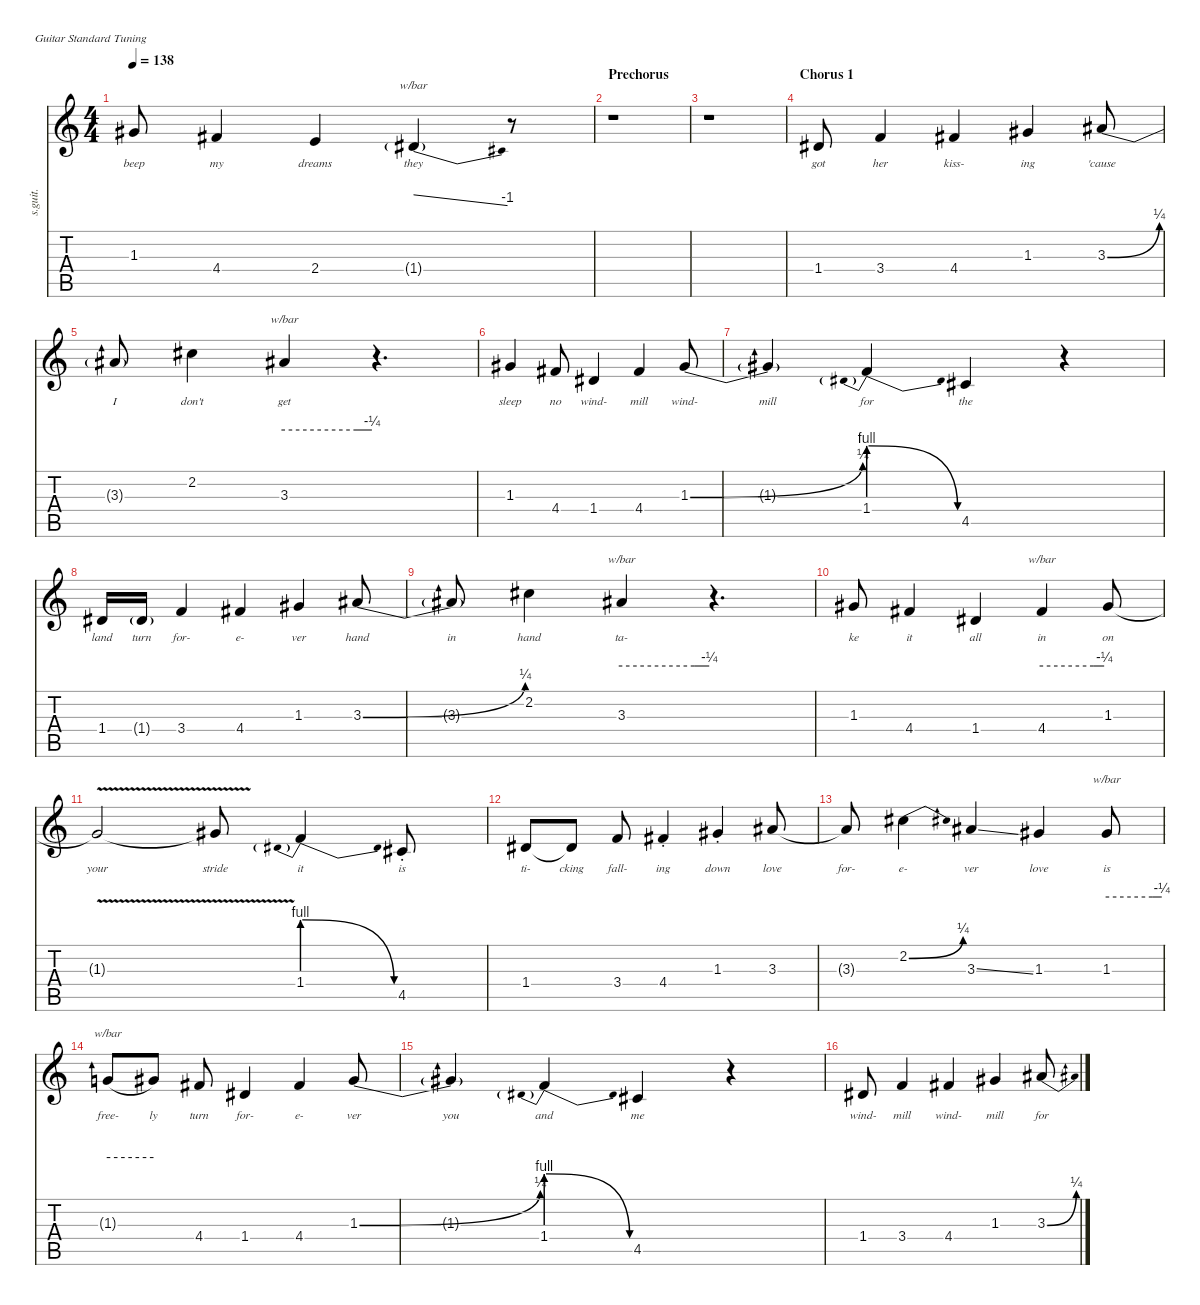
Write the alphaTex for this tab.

\defaultSystemsLayout 4
\hideDynamics
\bracketExtendMode nobrackets
\track ("Stuart \"2D\" Pot | Overall Vocals" "s.guit.") {instrument clarinet}
\staff {score tabs}
\tuning (E4 B3 G3 D3 A2 E2)
\displaytranspose 12
\ts (4 4)
\tempo 138
\clef g2
\ks c
1.3{acc #}.8{lyrics (0 "beep") lyrics (1 "") lyrics (2 "") lyrics (3 "") lyrics (4 "") dy f} 4.4{acc #}.4{lyrics (0 "my") lyrics (1 "") lyrics (2 "") lyrics (3 "") lyrics (4 "")} 2.4.4{lyrics (0 "dreams") lyrics (1 "") lyrics (2 "") lyrics (3 "") lyrics (4 "")} 1.4{g acc #}.4{tbe (dive default 0 0 60 -4) lyrics (0 "they") lyrics (1 "") lyrics (2 "") lyrics (3 "") lyrics (4 "")} r.8 |
\section ("" "Prechorus")
r.1 |
r.1 |
\section ("" "Chorus 1")
1.4{acc #}.8{lyrics (0 "got") lyrics (1 "") lyrics (2 "") lyrics (3 "") lyrics (4 "")} 3.4.4{lyrics (0 "her") lyrics (1 "") lyrics (2 "") lyrics (3 "") lyrics (4 "")} 4.4{acc #}.4{lyrics (0 "kiss-") lyrics (1 "") lyrics (2 "") lyrics (3 "") lyrics (4 "")} 1.3{acc #}.4{lyrics (0 "ing") lyrics (1 "") lyrics (2 "") lyrics (3 "") lyrics (4 "")} 3.3{be (bend 0 0 60 1) acc #}.8{lyrics (0 "'cause") lyrics (1 "") lyrics (2 "") lyrics (3 "") lyrics (4 "")} |
3.3{t acc #}.8{lyrics (0 "I") lyrics (1 "") lyrics (2 "") lyrics (3 "") lyrics (4 "")} 2.2{acc #}.4{lyrics (0 "don't") lyrics (1 "") lyrics (2 "") lyrics (3 "") lyrics (4 "")} 3.3{acc #}.4{tbe (custom default 0 0 49.8 0 49.8 0 60 -1) lyrics (0 "get") lyrics (1 "") lyrics (2 "") lyrics (3 "") lyrics (4 "")} r.4{d} |
1.3{acc #}.4{lyrics (0 "sleep") lyrics (1 "") lyrics (2 "") lyrics (3 "") lyrics (4 "")} 4.4{acc #}.8{lyrics (0 "no") lyrics (1 "") lyrics (2 "") lyrics (3 "") lyrics (4 "")} 1.4{acc #}.4{lyrics (0 "wind-") lyrics (1 "") lyrics (2 "") lyrics (3 "") lyrics (4 "")} 4.4{acc #}.4{lyrics (0 "mill") lyrics (1 "") lyrics (2 "") lyrics (3 "") lyrics (4 "")} 1.3{be (bend 0 0 60 1) acc #}.8{lyrics (0 "wind-") lyrics (1 "") lyrics (2 "") lyrics (3 "") lyrics (4 "")} |
1.3{t acc #}.4{lyrics (0 "mill") lyrics (1 "") lyrics (2 "") lyrics (3 "") lyrics (4 "")} 1.4{be (prebendrelease 0 4 40.199999999999996 0)}.4{lyrics (0 "for") lyrics (1 "") lyrics (2 "") lyrics (3 "") lyrics (4 "")} 4.5{acc #}.4{lyrics (0 "the") lyrics (1 "") lyrics (2 "") lyrics (3 "") lyrics (4 "")} r.4 |
1.4{acc #}.16{lyrics (0 "land") lyrics (1 "") lyrics (2 "") lyrics (3 "") lyrics (4 "")} 1.4{g acc #}.16{lyrics (0 "turn") lyrics (1 "") lyrics (2 "") lyrics (3 "") lyrics (4 "") dy mp} 3.4.4{lyrics (0 "for-") lyrics (1 "") lyrics (2 "") lyrics (3 "") lyrics (4 "") dy f} 4.4{acc #}.4{lyrics (0 "e-") lyrics (1 "") lyrics (2 "") lyrics (3 "") lyrics (4 "")} 1.3{acc #}.4{lyrics (0 "ver") lyrics (1 "") lyrics (2 "") lyrics (3 "") lyrics (4 "")} 3.3{be (bend 0 0 60 1) acc #}.8{lyrics (0 "hand") lyrics (1 "") lyrics (2 "") lyrics (3 "") lyrics (4 "")} |
3.3{t acc #}.8{lyrics (0 "in") lyrics (1 "") lyrics (2 "") lyrics (3 "") lyrics (4 "")} 2.2{acc #}.4{lyrics (0 "hand") lyrics (1 "") lyrics (2 "") lyrics (3 "") lyrics (4 "")} 3.3{acc #}.4{tbe (custom default 0 0 49.8 0 49.8 0 60 -1) lyrics (0 "ta-") lyrics (1 "") lyrics (2 "") lyrics (3 "") lyrics (4 "")} r.4{d} |
1.3{acc #}.8{lyrics (0 "ke") lyrics (1 "") lyrics (2 "") lyrics (3 "") lyrics (4 "")} 4.4{acc #}.4{lyrics (0 "it") lyrics (1 "") lyrics (2 "") lyrics (3 "") lyrics (4 "")} 1.4{acc #}.4{lyrics (0 "all") lyrics (1 "") lyrics (2 "") lyrics (3 "") lyrics (4 "")} 4.4{acc #}.4{tbe (custom default 0 0 49.8 0 49.8 0 60 -1) lyrics (0 "in") lyrics (1 "") lyrics (2 "") lyrics (3 "") lyrics (4 "")} 1.3{acc #}.8{lyrics (0 "on") lyrics (1 "") lyrics (2 "") lyrics (3 "") lyrics (4 "")} |
1.3{v t acc #}.2{lyrics (0 "your") lyrics (1 "") lyrics (2 "") lyrics (3 "") lyrics (4 "")} 1.3{t acc #}.8{lyrics (0 "stride") lyrics (1 "") lyrics (2 "") lyrics (3 "") lyrics (4 "")} 1.4{be (prebendrelease 0 4 40.199999999999996 0)}.4{lyrics (0 "it") lyrics (1 "") lyrics (2 "") lyrics (3 "") lyrics (4 "")} 4.5{st acc #}.8{lyrics (0 "is") lyrics (1 "") lyrics (2 "") lyrics (3 "") lyrics (4 "")} |
1.4{acc #}.8{lyrics (0 "ti-") lyrics (1 "") lyrics (2 "") lyrics (3 "") lyrics (4 "")} 1.4{t acc #}.8{lyrics (0 "cking") lyrics (1 "") lyrics (2 "") lyrics (3 "") lyrics (4 "")} 3.4.8{lyrics (0 "fall-") lyrics (1 "") lyrics (2 "") lyrics (3 "") lyrics (4 "")} 4.4{st acc #}.4{lyrics (0 "ing") lyrics (1 "") lyrics (2 "") lyrics (3 "") lyrics (4 "")} 1.3{st acc #}.4{lyrics (0 "down") lyrics (1 "") lyrics (2 "") lyrics (3 "") lyrics (4 "")} 3.3{acc #}.8{lyrics (0 "love") lyrics (1 "") lyrics (2 "") lyrics (3 "") lyrics (4 "")} |
3.3{t acc #}.8{lyrics (0 "for-") lyrics (1 "") lyrics (2 "") lyrics (3 "") lyrics (4 "")} 2.2{be (bend 0 0 60 1) acc #}.4{lyrics (0 "e-") lyrics (1 "") lyrics (2 "") lyrics (3 "") lyrics (4 "")} 3.3{ss acc #}.4{lyrics (0 "ver") lyrics (1 "") lyrics (2 "") lyrics (3 "") lyrics (4 "")} 1.3{acc #}.4{lyrics (0 "love") lyrics (1 "") lyrics (2 "") lyrics (3 "") lyrics (4 "")} 1.3{acc #}.8{tbe (custom default 0 0 49.8 0 49.8 0 60 -1) lyrics (0 "is") lyrics (1 "") lyrics (2 "") lyrics (3 "") lyrics (4 "")} |
1.3{t acc #}.8{tbe (hold default 0 -1 60 -1) lyrics (0 "free-") lyrics (1 "") lyrics (2 "") lyrics (3 "") lyrics (4 "")} 1.3{t acc #}.8{lyrics (0 "ly") lyrics (1 "") lyrics (2 "") lyrics (3 "") lyrics (4 "")} 4.4{acc #}.8{lyrics (0 "turn") lyrics (1 "") lyrics (2 "") lyrics (3 "") lyrics (4 "")} 1.4{acc #}.4{lyrics (0 "for-") lyrics (1 "") lyrics (2 "") lyrics (3 "") lyrics (4 "")} 4.4{acc #}.4{lyrics (0 "e-") lyrics (1 "") lyrics (2 "") lyrics (3 "") lyrics (4 "")} 1.3{be (bend 0 0 60 1) acc #}.8{lyrics (0 "ver") lyrics (1 "") lyrics (2 "") lyrics (3 "") lyrics (4 "")} |
1.3{t acc #}.4{lyrics (0 "you") lyrics (1 "") lyrics (2 "") lyrics (3 "") lyrics (4 "")} 1.4{be (prebendrelease 0 4 40.199999999999996 0)}.4{lyrics (0 "and") lyrics (1 "") lyrics (2 "") lyrics (3 "") lyrics (4 "")} 4.5{acc #}.4{lyrics (0 "me") lyrics (1 "") lyrics (2 "") lyrics (3 "") lyrics (4 "")} r.4 |
1.4{acc #}.8{lyrics (0 "wind-") lyrics (1 "") lyrics (2 "") lyrics (3 "") lyrics (4 "")} 3.4.4{lyrics (0 "mill") lyrics (1 "") lyrics (2 "") lyrics (3 "") lyrics (4 "")} 4.4{acc #}.4{lyrics (0 "wind-") lyrics (1 "") lyrics (2 "") lyrics (3 "") lyrics (4 "")} 1.3{acc #}.4{lyrics (0 "mill") lyrics (1 "") lyrics (2 "") lyrics (3 "") lyrics (4 "")} 3.3{be (bend 0 0 60 1) acc #}.8{lyrics (0 "for") lyrics (1 "") lyrics (2 "") lyrics (3 "") lyrics (4 "")}
